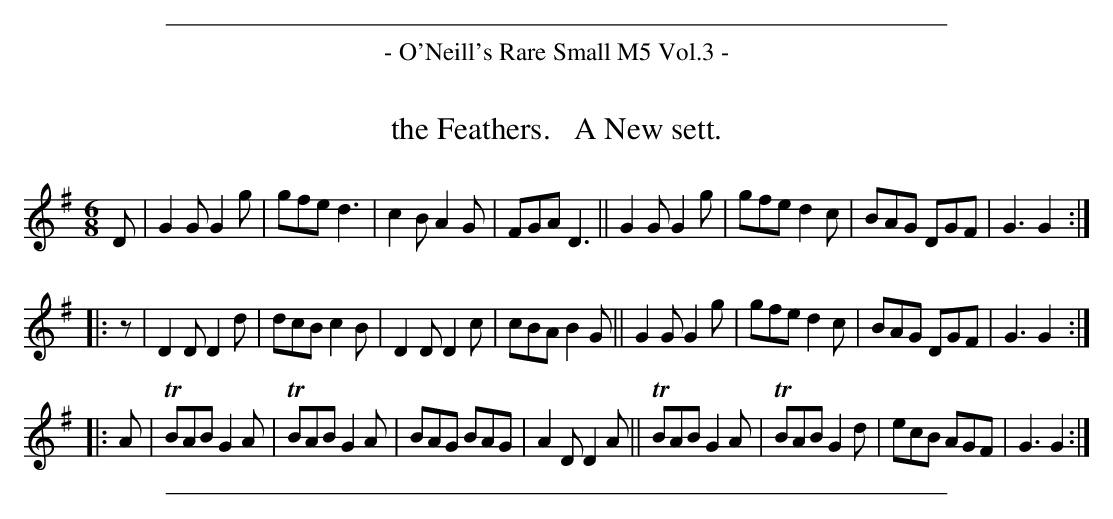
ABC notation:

X:1
T: the Feathers.   A New sett.
M: 6/8
L: 1/8
K: G
D |\
G2G G2g | gfe d3  | c2B A2G | FGA D3 ||\
G2G G2g | gfe d2c | BAG DGF | G3  G2 ::
z |\
D2D D2d | dcB c2B | D2D D2c | cBA B2G ||\
G2G G2g | gfe d2c | BAG DGF | G3  G2 ::
A |\
TBAB G2A | TBAB G2A | BAG BAG | A2D D2A ||\
TBAB G2A | TBAB G2d | ecB AGF | G3  G2 :|
